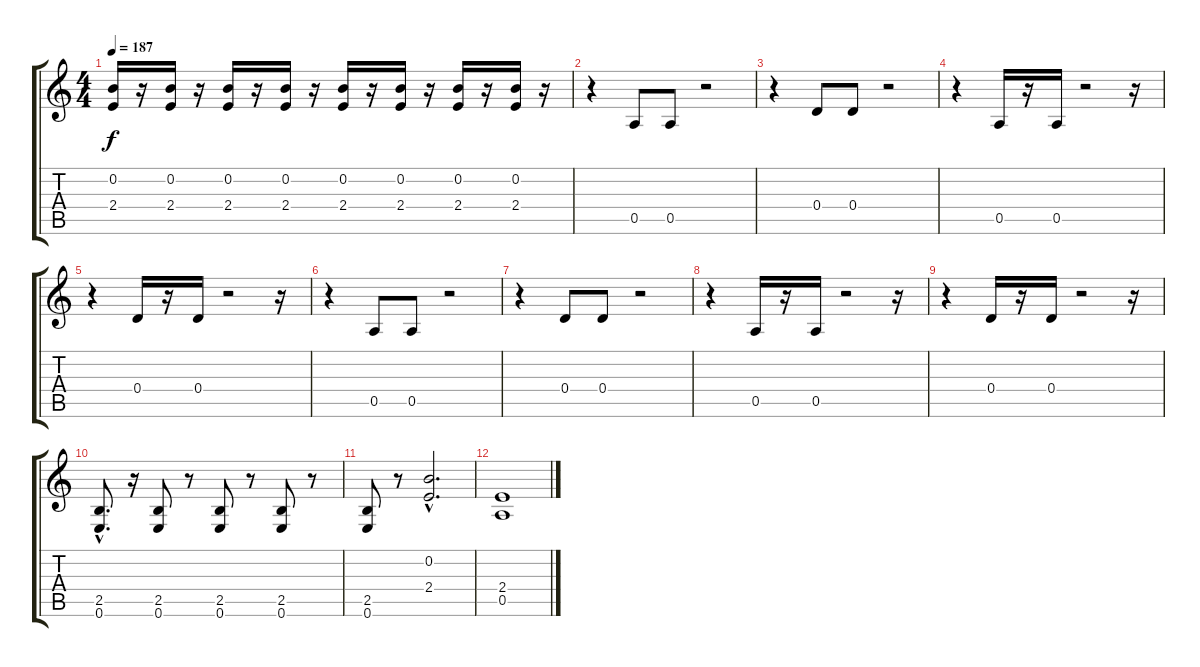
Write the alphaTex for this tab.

\track "" {instrument overdrivenguitar}
\staff {score tabs}
\tuning (E4 B3 G3 D3 A2 E2) {hide}
\ts (4 4)
\tempo 187
\clef g2
\ks c
(0.2 2.4).16{dy f} r.16 (0.2 2.4).16 r.16 (0.2 2.4).16 r.16 (0.2 2.4).16 r.16 (0.2 2.4).16 r.16 (0.2 2.4).16 r.16 (0.2 2.4).16 r.16 (0.2 2.4).16 r.16 |
r.4 0.5.8 0.5.8 r.2 |
r.4 0.4.8 0.4.8 r.2 |
r.4 0.5.16 r.16 0.5.16 r.2 r.16 |
r.4 0.4.16 r.16 0.4.16 r.2 r.16 |
r.4 0.5.8 0.5.8 r.2 |
r.4 0.4.8 0.4.8 r.2 |
r.4 0.5.16 r.16 0.5.16 r.2 r.16 |
r.4 0.4.16 r.16 0.4.16 r.2 r.16 |
(2.5{hac} 0.6{hac}).8{d} r.16 (2.5 0.6).8 r.8 (2.5 0.6).8 r.8 (2.5 0.6).8 r.8 |
(2.5 0.6).8 r.8 (0.2{hac} 2.4{hac}).2{d} |
(2.4 0.5).1
